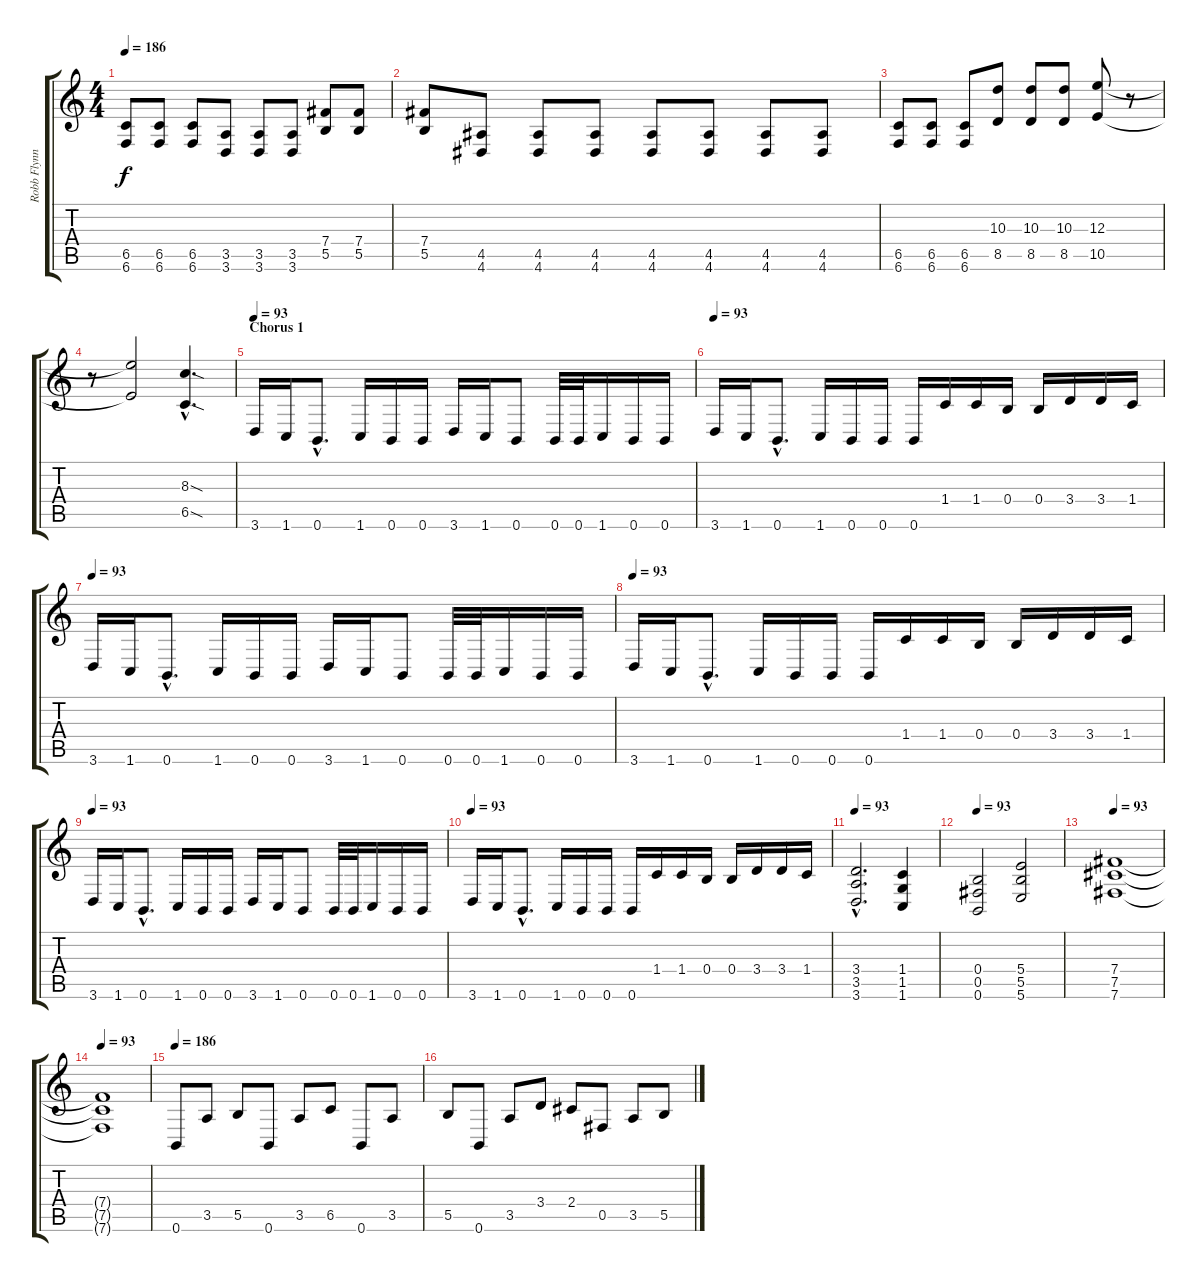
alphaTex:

\track ("Robb Flynn" "Robb Flynn") {instrument distortionguitar}
\staff {score tabs}
\tuning (Db4 Ab3 E3 B2 Gb2 B1) {hide}
\ts (4 4)
\tempo 186
\clef g2
\ks c
(6.5 6.6).8{dy f} (6.5 6.6).8 (6.5 6.6).8 (3.5 3.6).8 (3.5 3.6).8 (3.5 3.6).8 (7.4 5.5).8 (7.4 5.5).8 |
(7.4 5.5).8 (4.5 4.6).8 (4.5 4.6).8 (4.5 4.6).8 (4.5 4.6).8 (4.5 4.6).8 (4.5 4.6).8 (4.5 4.6).8 |
(6.5 6.6).8 (6.5 6.6).8 (6.5 6.6).8 (10.3 8.5).8 (10.3 8.5).8 (10.3 8.5).8 (12.3 10.5).8 r.8 |
r.8 (12.3{t} 10.5{t}).2 (8.3{sod hac} 6.5{sod hac}).4{d} |
\section ("" "Chorus 1")
\tempo 93
3.6.16 1.6.16 0.6{hac}.8{d} 1.6.16 0.6.16 0.6.16 3.6.16 1.6.16 0.6.8 0.6.32 0.6.32 1.6.16 0.6.16 0.6.16 |
\tempo 93
3.6.16 1.6.16 0.6{hac}.8{d} 1.6.16 0.6.16 0.6.16 0.6.16 1.4.16 1.4.16 0.4.16 0.4.16 3.4.16 3.4.16 1.4.16 |
\tempo 93
3.6.16 1.6.16 0.6{hac}.8{d} 1.6.16 0.6.16 0.6.16 3.6.16 1.6.16 0.6.8 0.6.32 0.6.32 1.6.16 0.6.16 0.6.16 |
\tempo 93
3.6.16 1.6.16 0.6{hac}.8{d} 1.6.16 0.6.16 0.6.16 0.6.16 1.4.16 1.4.16 0.4.16 0.4.16 3.4.16 3.4.16 1.4.16 |
\tempo 93
3.6.16 1.6.16 0.6{hac}.8{d} 1.6.16 0.6.16 0.6.16 3.6.16 1.6.16 0.6.8 0.6.32 0.6.32 1.6.16 0.6.16 0.6.16 |
\tempo 93
3.6.16 1.6.16 0.6{hac}.8{d} 1.6.16 0.6.16 0.6.16 0.6.16 1.4.16 1.4.16 0.4.16 0.4.16 3.4.16 3.4.16 1.4.16 |
\tempo 93
(3.4{hac} 3.5{hac} 3.6{hac}).2{d volume 13} (1.4 1.5 1.6).4{volume 13} |
\tempo 93
(0.4 0.5 0.6).2{volume 13} (5.4 5.5 5.6).2{volume 13} |
\tempo 93
(7.4 7.5 7.6).1{volume 13} |
\tempo 93
(7.4{t} 7.5{t} 7.6{t}).1 |
\tempo 186
0.6.8{volume 16} 3.5.8 5.5.8 0.6.8 3.5.8 6.5.8 0.6.8 3.5.8 |
5.5.8 0.6.8 3.5.8 3.4.8 2.4.8 0.5.8 3.5.8 5.5.8
